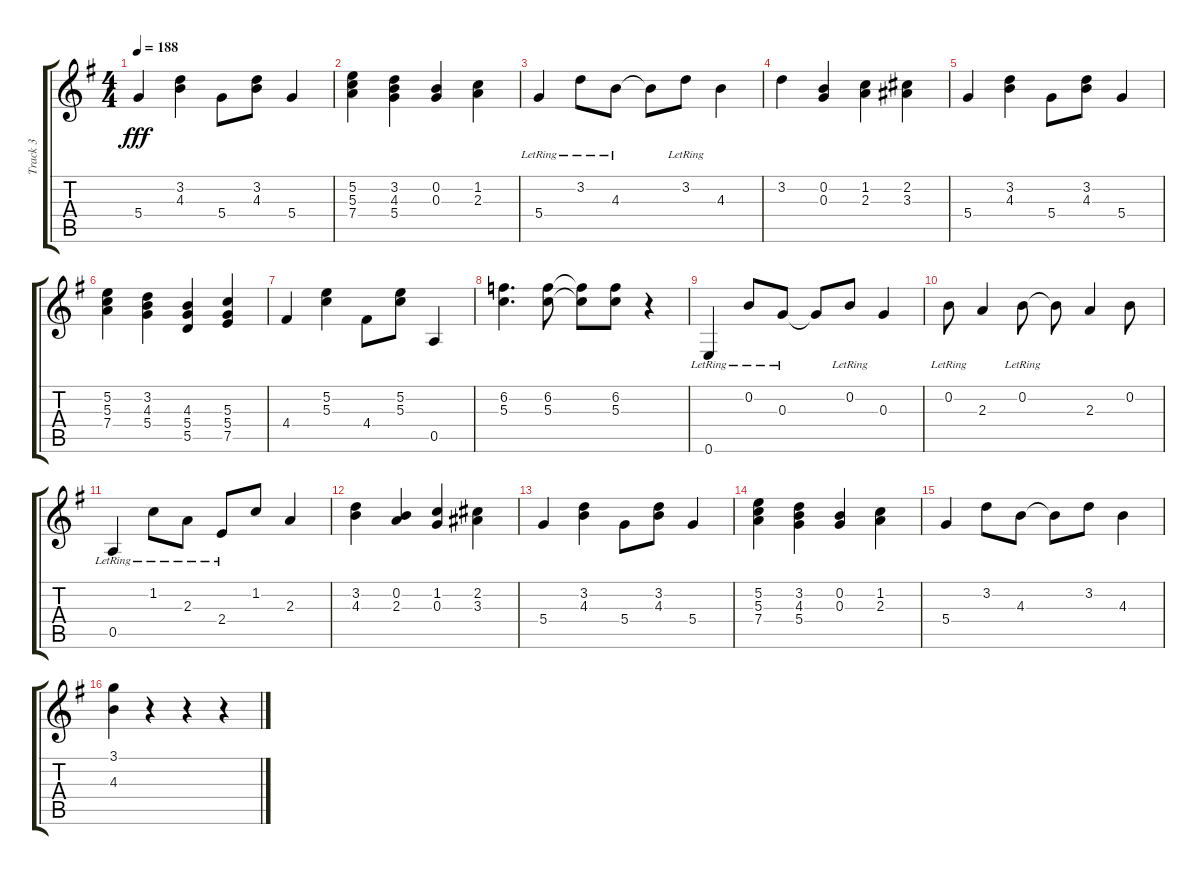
\track ("Track 3" "Track 3") {instrument electricguitarjazz}
\staff {score tabs}
\tuning (E4 B3 G3 D3 A2 E2) {hide}
\ts (4 4)
\tempo 188
\clef g2
\ks g
5.4.4{dy fff} (3.2 4.3).4 5.4.8 (3.2 4.3).8 5.4.4 |
(5.2 5.3 7.4).4 (3.2 4.3 5.4).4 (0.2 0.3).4 (1.2 2.3).4 |
5.4{lr}.4 3.2{lr}.8 4.3{lr}.8 4.3{t}.8 3.2{lr}.8 4.3.4 |
3.2.4 (0.2 0.3).4 (1.2 2.3).4 (2.2 3.3).4 |
5.4.4 (3.2 4.3).4 5.4.8 (3.2 4.3).8 5.4.4 |
(5.2 5.3 7.4).4 (3.2 4.3 5.4).4 (4.3 5.4 5.5).4 (5.3 5.4 7.5).4 |
4.4.4 (5.2 5.3).4 4.4.8 (5.2 5.3).8 0.5.4 |
(6.2 5.3).4{d} (6.2 5.3).8 (6.2{t} 5.3{t}).8 (6.2 5.3).8 r.4 |
0.6{lr}.4 0.2{lr}.8 0.3{lr}.8 0.3{t}.8 0.2{lr}.8 0.3.4 |
0.2{lr}.8 2.3.4 0.2{lr}.8 0.2{t}.8 2.3.4 0.2.8 |
0.5{lr}.4 1.2{lr}.8 2.3{lr}.8 2.4{lr}.8 1.2.8 2.3.4 |
(3.2 4.3).4 (0.2 2.3).4 (1.2 0.3).4 (2.2 3.3).4 |
5.4.4 (3.2 4.3).4 5.4.8 (3.2 4.3).8 5.4.4 |
(5.2 5.3 7.4).4 (3.2 4.3 5.4).4 (0.2 0.3).4 (1.2 2.3).4 |
5.4.4 3.2.8 4.3.8 4.3{t}.8 3.2.8 4.3.4 |
(3.1 4.3).4 r.4 r.4 r.4
